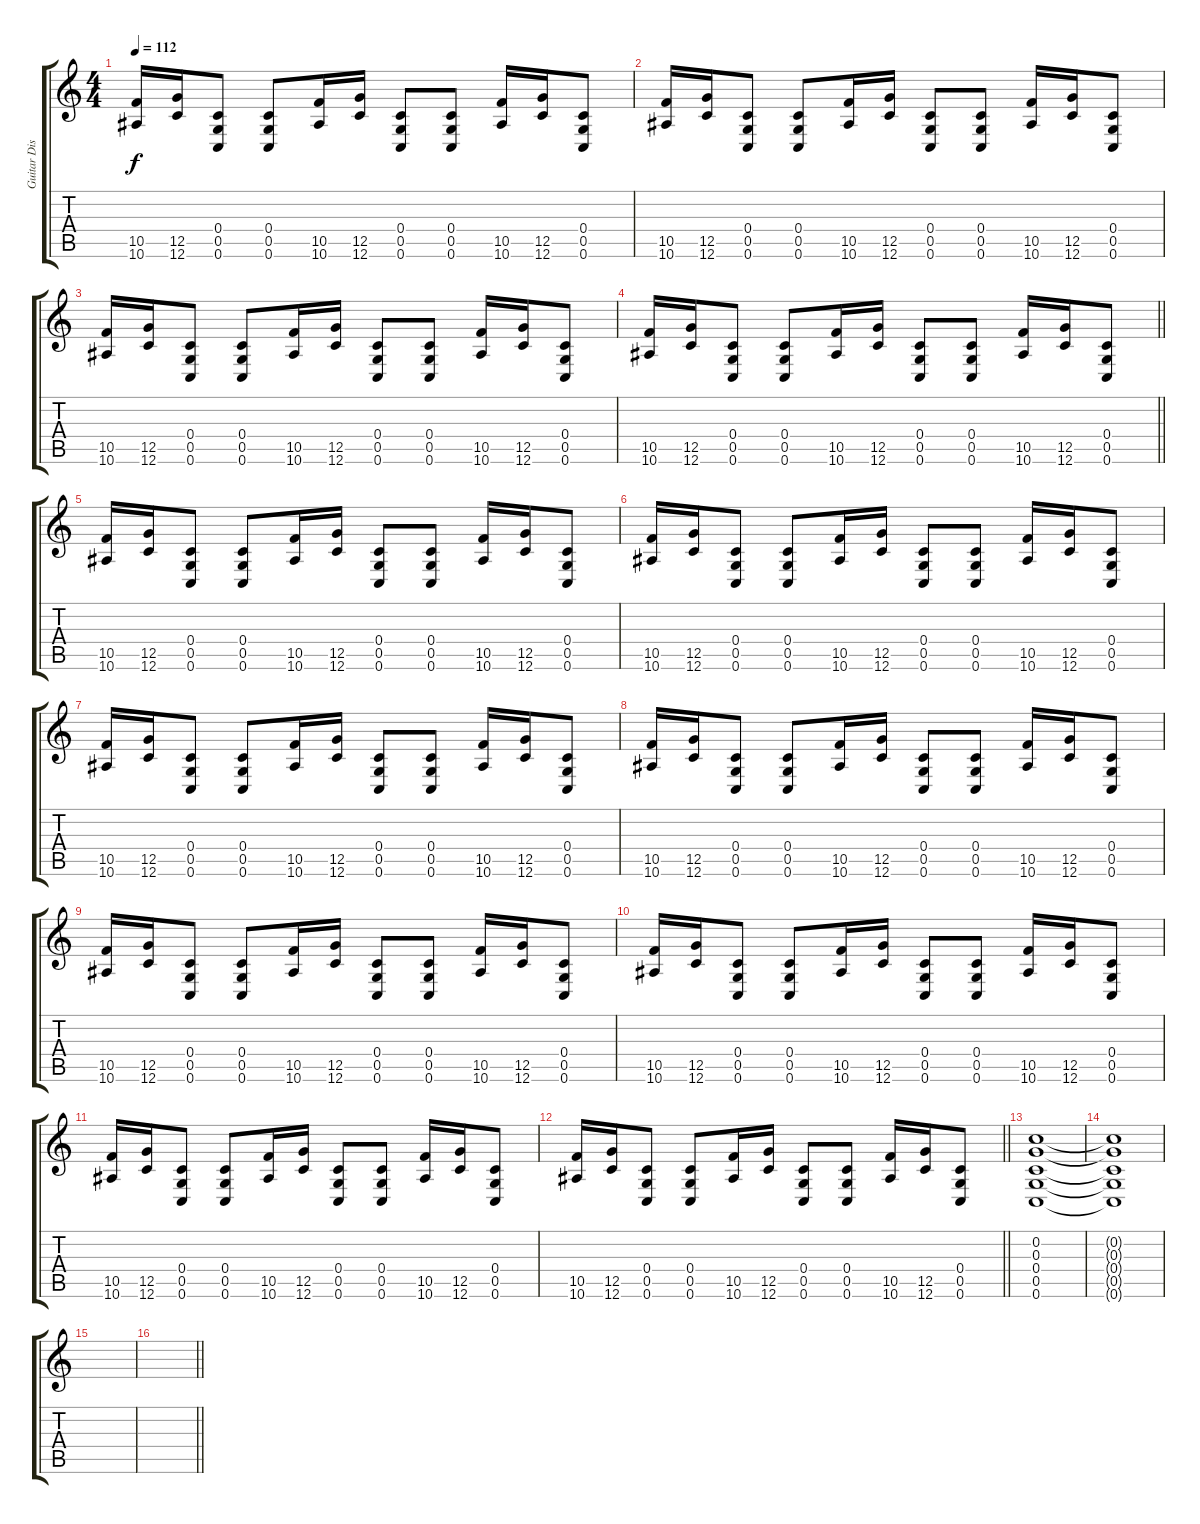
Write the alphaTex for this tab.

\track ("Guitar Dist #2" "Guitar Dis") {instrument distortionguitar}
\staff {score tabs}
\tuning (E4 C4 G3 C3 G2 C2) {hide}
\ts (4 4)
\tempo 112
\clef g2
\ks c
(10.5 10.6).16{dy f} (12.5 12.6).16 (0.4 0.5 0.6).8 (0.4 0.5 0.6).8 (10.5 10.6).16 (12.5 12.6).16 (0.4 0.5 0.6).8 (0.4 0.5 0.6).8 (10.5 10.6).16 (12.5 12.6).16 (0.4 0.5 0.6).8 |
(10.5 10.6).16 (12.5 12.6).16 (0.4 0.5 0.6).8 (0.4 0.5 0.6).8 (10.5 10.6).16 (12.5 12.6).16 (0.4 0.5 0.6).8 (0.4 0.5 0.6).8 (10.5 10.6).16 (12.5 12.6).16 (0.4 0.5 0.6).8 |
(10.5 10.6).16 (12.5 12.6).16 (0.4 0.5 0.6).8 (0.4 0.5 0.6).8 (10.5 10.6).16 (12.5 12.6).16 (0.4 0.5 0.6).8 (0.4 0.5 0.6).8 (10.5 10.6).16 (12.5 12.6).16 (0.4 0.5 0.6).8 |
\barLineRight lightlight
(10.5 10.6).16 (12.5 12.6).16 (0.4 0.5 0.6).8 (0.4 0.5 0.6).8 (10.5 10.6).16 (12.5 12.6).16 (0.4 0.5 0.6).8 (0.4 0.5 0.6).8 (10.5 10.6).16 (12.5 12.6).16 (0.4 0.5 0.6).8 |
(10.5 10.6).16 (12.5 12.6).16 (0.4 0.5 0.6).8 (0.4 0.5 0.6).8 (10.5 10.6).16 (12.5 12.6).16 (0.4 0.5 0.6).8 (0.4 0.5 0.6).8 (10.5 10.6).16 (12.5 12.6).16 (0.4 0.5 0.6).8 |
(10.5 10.6).16 (12.5 12.6).16 (0.4 0.5 0.6).8 (0.4 0.5 0.6).8 (10.5 10.6).16 (12.5 12.6).16 (0.4 0.5 0.6).8 (0.4 0.5 0.6).8 (10.5 10.6).16 (12.5 12.6).16 (0.4 0.5 0.6).8 |
(10.5 10.6).16 (12.5 12.6).16 (0.4 0.5 0.6).8 (0.4 0.5 0.6).8 (10.5 10.6).16 (12.5 12.6).16 (0.4 0.5 0.6).8 (0.4 0.5 0.6).8 (10.5 10.6).16 (12.5 12.6).16 (0.4 0.5 0.6).8 |
(10.5 10.6).16 (12.5 12.6).16 (0.4 0.5 0.6).8 (0.4 0.5 0.6).8 (10.5 10.6).16 (12.5 12.6).16 (0.4 0.5 0.6).8 (0.4 0.5 0.6).8 (10.5 10.6).16 (12.5 12.6).16 (0.4 0.5 0.6).8 |
(10.5 10.6).16 (12.5 12.6).16 (0.4 0.5 0.6).8 (0.4 0.5 0.6).8 (10.5 10.6).16 (12.5 12.6).16 (0.4 0.5 0.6).8 (0.4 0.5 0.6).8 (10.5 10.6).16 (12.5 12.6).16 (0.4 0.5 0.6).8 |
(10.5 10.6).16 (12.5 12.6).16 (0.4 0.5 0.6).8 (0.4 0.5 0.6).8 (10.5 10.6).16 (12.5 12.6).16 (0.4 0.5 0.6).8 (0.4 0.5 0.6).8 (10.5 10.6).16 (12.5 12.6).16 (0.4 0.5 0.6).8 |
(10.5 10.6).16 (12.5 12.6).16 (0.4 0.5 0.6).8 (0.4 0.5 0.6).8 (10.5 10.6).16 (12.5 12.6).16 (0.4 0.5 0.6).8 (0.4 0.5 0.6).8 (10.5 10.6).16 (12.5 12.6).16 (0.4 0.5 0.6).8 |
\barLineRight lightlight
(10.5 10.6).16 (12.5 12.6).16 (0.4 0.5 0.6).8 (0.4 0.5 0.6).8 (10.5 10.6).16 (12.5 12.6).16 (0.4 0.5 0.6).8 (0.4 0.5 0.6).8 (10.5 10.6).16 (12.5 12.6).16 (0.4 0.5 0.6).8 |
(0.2 0.3 0.4 0.5 0.6).1 |
(0.2{t} 0.3{t} 0.4{t} 0.5{t} 0.6{t}).1 |
|
\barLineRight lightlight
